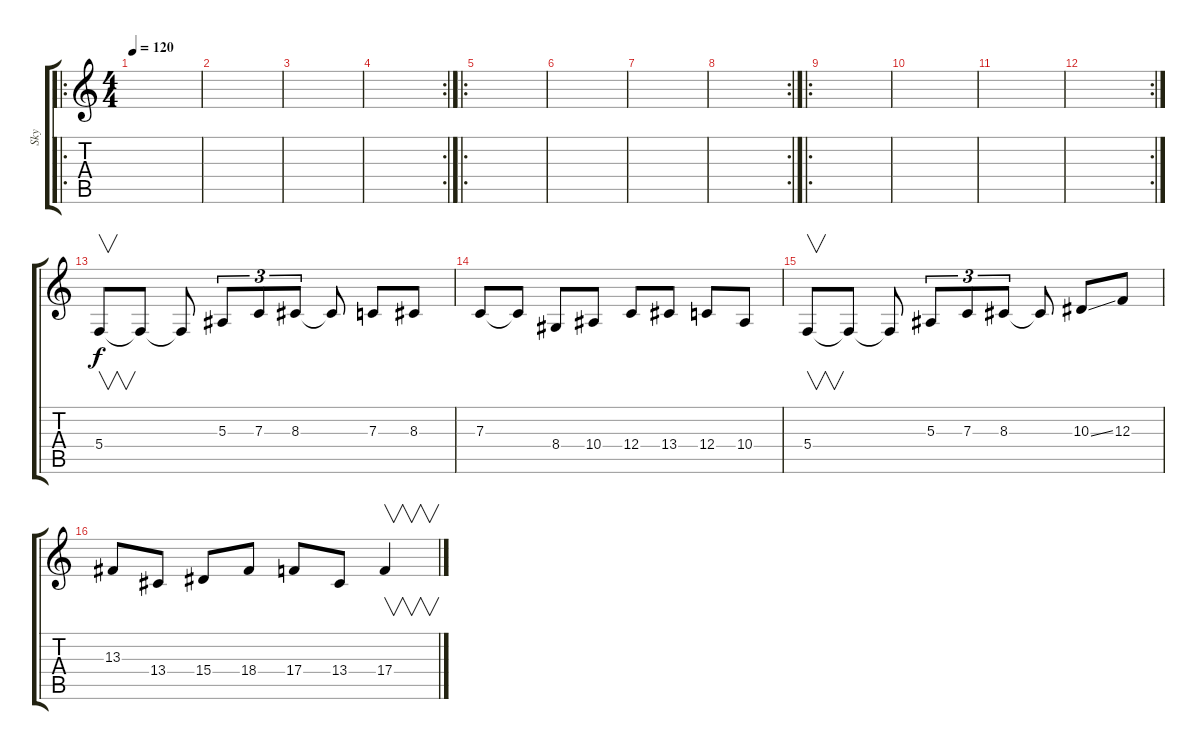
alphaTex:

\track ("Sky" "Sky") {instrument koto}
\staff {score tabs}
\tuning (D4 A3 F3 C3 G2 C2) {hide}
\ro
\ts (4 4)
\tempo 120
\clef g2
\ks c
|
|
|
\rc 2
|
\ro
|
|
|
\rc 2
|
\ro
|
|
|
\rc 2
|
5.4.8{v} 5.4{t}.8 5.4{t}.8 5.3.8{tu (3 2)} 7.3.8{tu (3 2)} 8.3.8{tu (3 2)} 8.3{t}.8 7.3.8 8.3.8 |
7.3.8 7.3{t}.8 8.4.8 10.4.8 12.4.8 13.4.8 12.4.8 10.4.8 |
5.4.8{v} 5.4{t}.8 5.4{t}.8 5.3.8{tu (3 2)} 7.3.8{tu (3 2)} 8.3.8{tu (3 2)} 8.3{t}.8 10.3{ss}.8 12.3.8 |
13.3.8 13.4.8 15.4.8 18.4.8 17.4.8 13.4.8 17.4.4{v}
